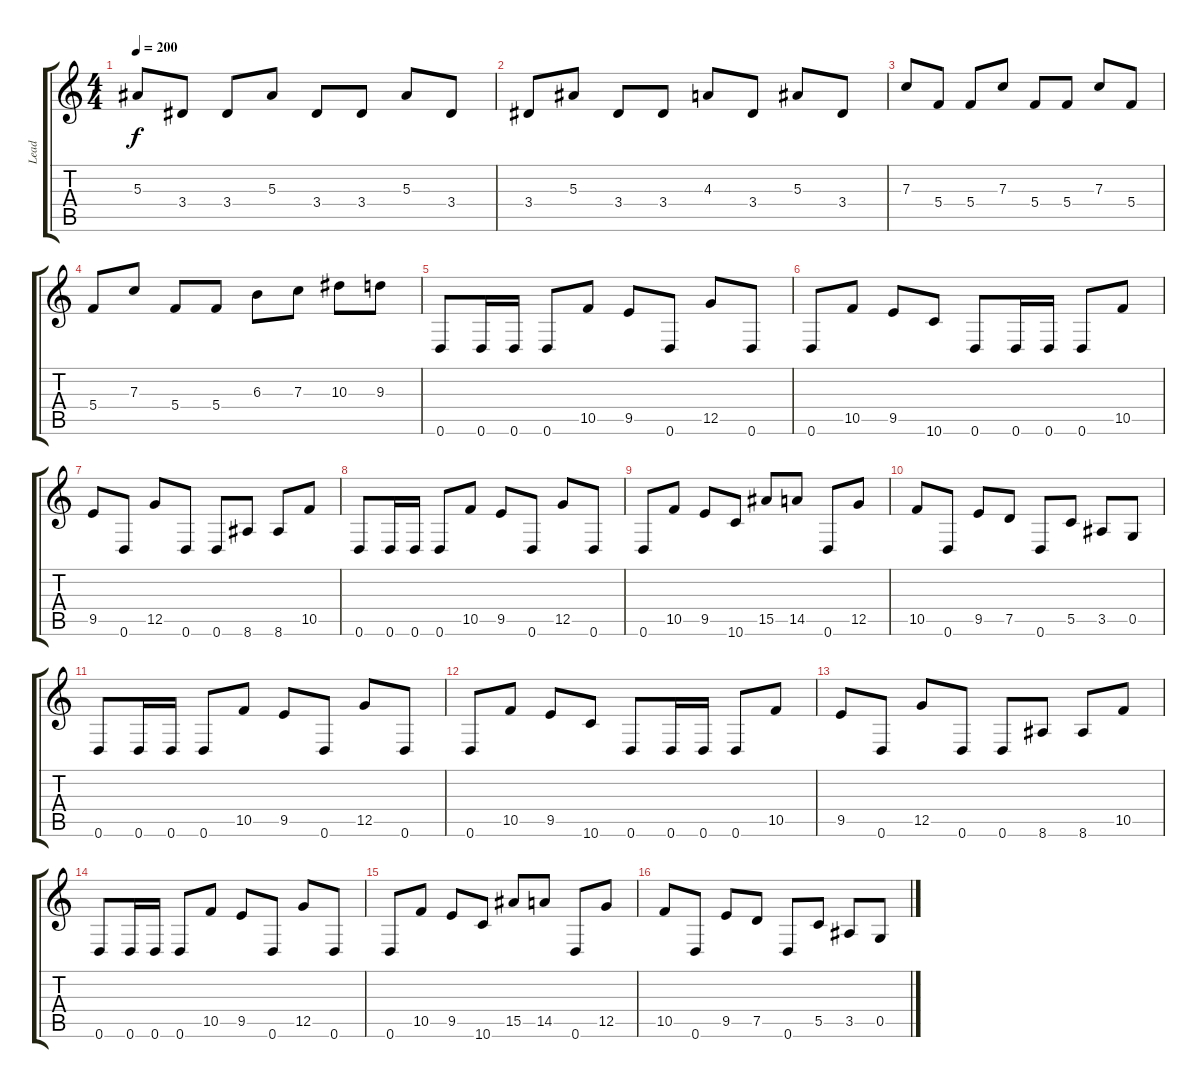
\track ("Lead" "Lead") {instrument distortionguitar}
\staff {score tabs}
\tuning (D4 A3 F3 C3 G2 D2) {hide}
\ts (4 4)
\tempo 200
\clef g2
\ks c
5.3.8{dy f} 3.4.8 3.4.8 5.3.8 3.4.8 3.4.8 5.3.8 3.4.8 |
3.4.8 5.3.8 3.4.8 3.4.8 4.3.8 3.4.8 5.3.8 3.4.8 |
7.3.8 5.4.8 5.4.8 7.3.8 5.4.8 5.4.8 7.3.8 5.4.8 |
5.4.8 7.3.8 5.4.8 5.4.8 6.3.8 7.3.8 10.3.8 9.3.8 |
0.6.8 0.6.16 0.6.16 0.6.8 10.5.8 9.5.8 0.6.8 12.5.8 0.6.8 |
0.6.8 10.5.8 9.5.8 10.6.8 0.6.8 0.6.16 0.6.16 0.6.8 10.5.8 |
9.5.8 0.6.8 12.5.8 0.6.8 0.6.8 8.6.8 8.6.8 10.5.8 |
0.6.8 0.6.16 0.6.16 0.6.8 10.5.8 9.5.8 0.6.8 12.5.8 0.6.8 |
0.6.8 10.5.8 9.5.8 10.6.8 15.5.8 14.5.8 0.6.8 12.5.8 |
10.5.8 0.6.8 9.5.8 7.5.8 0.6.8 5.5.8 3.5.8 0.5.8 |
0.6.8 0.6.16 0.6.16 0.6.8 10.5.8 9.5.8 0.6.8 12.5.8 0.6.8 |
0.6.8 10.5.8 9.5.8 10.6.8 0.6.8 0.6.16 0.6.16 0.6.8 10.5.8 |
9.5.8 0.6.8 12.5.8 0.6.8 0.6.8 8.6.8 8.6.8 10.5.8 |
0.6.8 0.6.16 0.6.16 0.6.8 10.5.8 9.5.8 0.6.8 12.5.8 0.6.8 |
0.6.8 10.5.8 9.5.8 10.6.8 15.5.8 14.5.8 0.6.8 12.5.8 |
10.5.8 0.6.8 9.5.8 7.5.8 0.6.8 5.5.8 3.5.8 0.5.8
